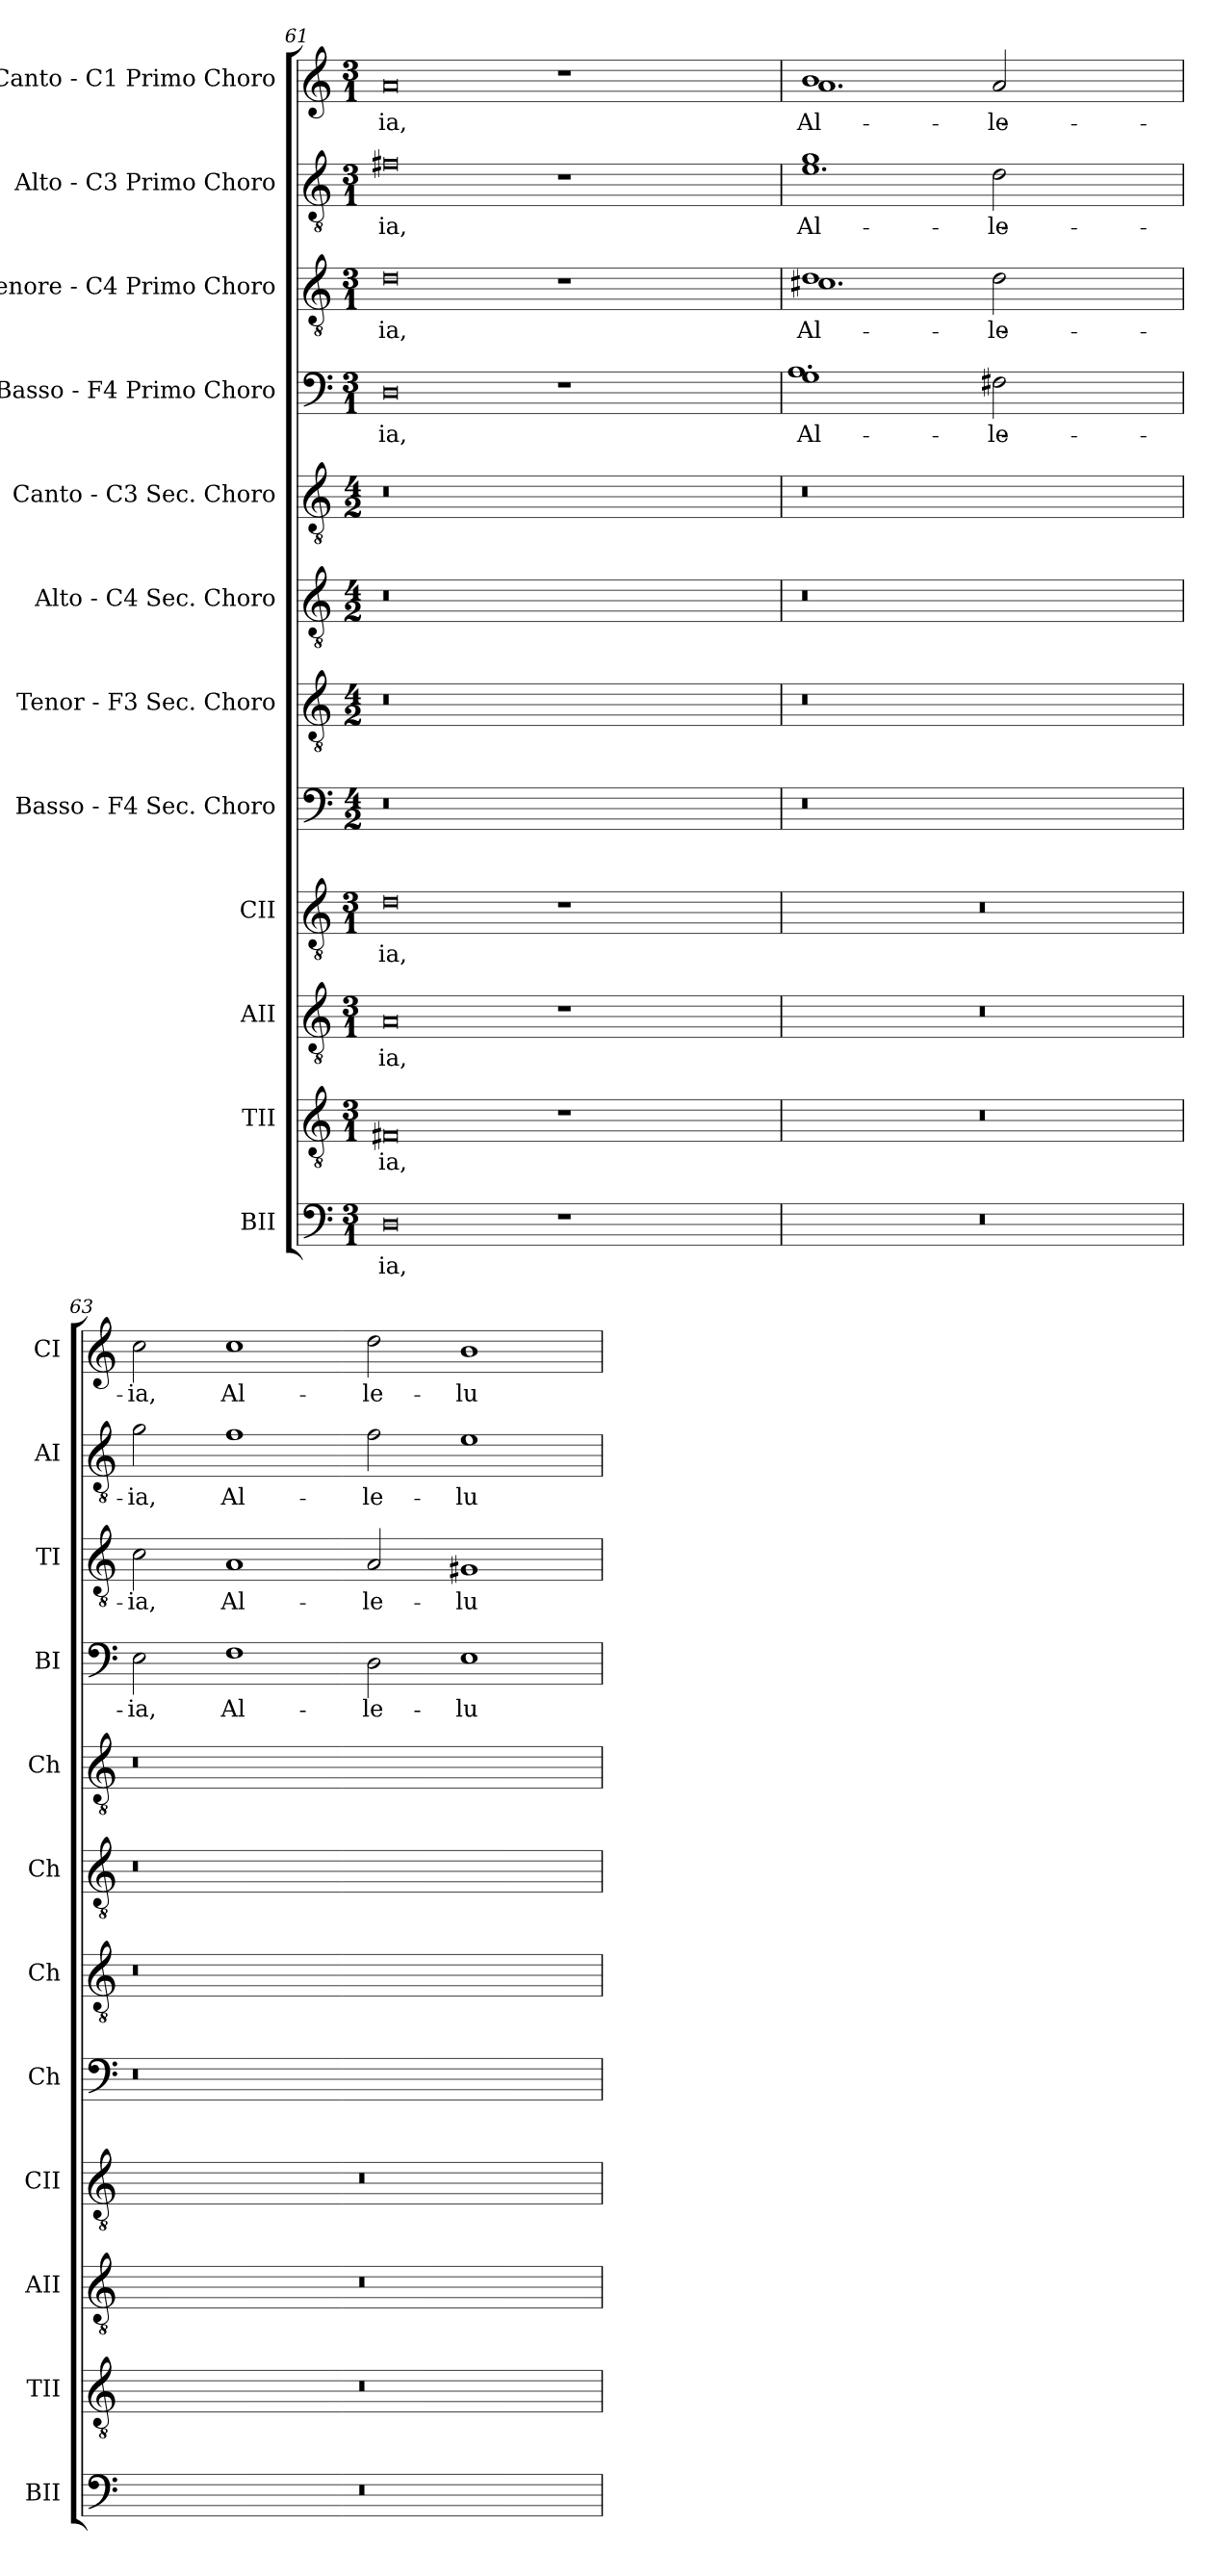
**kern	**text	**kern	**text	**kern	**text	**kern	**text	**kern	**kern	**kern	**kern	**kern	**text	**kern	**text	**kern	**text	**kern	**text
*part12	*part12	*part11	*part11	*part10	*part10	*part9	*part9	*part8	*part7	*part6	*part5	*part4	*part4	*part3	*part3	*part2	*part2	*part1	*part1
*staff12	*staff12	*staff11	*staff11	*staff10	*staff10	*staff9	*staff9	*staff8	*staff7	*staff6	*staff5	*staff4	*staff4	*staff3	*staff3	*staff2	*staff2	*staff1	*staff1
*I"BII	*	*I"TII	*	*I"AII	*	*I"CII	*	*I"Basso - F4  Sec. Choro	*I"Tenor - F3  Sec. Choro	*I"Alto - C4  Sec. Choro	*I"Canto - C3  Sec. Choro	*I"Basso - F4  Primo Choro	*	*I"Tenore - C4  Primo Choro	*	*I"Alto - C3  Primo Choro	*	*I"Canto - C1  Primo Choro	*
*I'BII	*	*I'TII	*	*I'AII	*	*I'CII	*	*I'Ch	*I'Ch	*I'Ch	*I'Ch	*I'BI	*	*I'TI	*	*I'AI	*	*I'CI	*
*clefF4	*	*clefGv2	*	*clefGv2	*	*clefGv2	*	*clefF4	*clefGv2	*clefGv2	*clefGv2	*clefF4	*	*clefGv2	*	*clefGv2	*	*clefG2	*
*M3/1	*	*M3/1	*	*M3/1	*	*M3/1	*	*M4/2	*M4/2	*M4/2	*M4/2	*M3/1	*	*M3/1	*	*M3/1	*	*M3/1	*
=61	=61	=61	=61	=61	=61	=61	=61	=61	=61	=61	=61	=61	=61	=61	=61	=61	=61	=61	=61
!	!LO:LY:b:cj	!	!LO:LY:b:cj	!	!LO:LY:b:cj	!	!LO:LY:b:cj	!	!	!	!	!	!LO:LY:b:cj	!	!LO:LY:b:cj	!	!LO:LY:b:cj	!	!LO:LY:b:cj
0D	-ia,	0F#X	-ia,	0A	-ia,	0d	-ia,	0r	0r	0r	0r	0D	-ia,	0d	-ia,	0f#X	-ia,	0a	-ia,
!LO:N:vis=1	!	!LO:N:vis=1	!	!LO:N:vis=1	!	!LO:N:vis=1	!	!	!	!	!	!LO:N:vis=1	!	!LO:N:vis=1	!	!LO:N:vis=1	!	!LO:N:vis=1	!
0.r	.	0.r	.	0.r	.	0.r	.	0.ryy	0.ryy	0.ryy	0.ryy	0.r	.	0.r	.	0.r	.	0.r	.
=62	=62	=62	=62	=62	=62	=62	=62	=62	=62	=62	=62	=62	=62	=62	=62	=62	=62	=62	=62
!	!	!	!	!	!	!	!	!	!	!	!	!	!LO:LY:b:rj	!	!	!	!	!	!
*	*	*	*	*	*	*	*	*	*	*	*	*^	*	*	*	*	*	*	*
!	!	!	!	!	!	!	!	!	!	!	!	!	!	!LO:LY:b:cj	!	!LO:LY:b:rj	!	!	!	!
*	*	*	*	*	*	*	*	*	*	*	*	*	*	*	*^	*	*	*	*	*
!	!	!	!	!	!	!	!	!	!	!	!	!	!	!	!	!	!LO:LY:b:cj	!	!LO:LY:b:rj	!	!
*	*	*	*	*	*	*	*	*	*	*	*	*	*	*	*	*	*	*^	*	*	*
!	!	!	!	!	!	!	!	!	!	!	!	!	!	!	!	!	!	!	!	!LO:LY:b:cj	!	!LO:LY:b:rj
*	*	*	*	*	*	*	*	*	*	*	*	*	*	*	*	*	*	*	*	*	*^	*
!	!	!	!	!	!	!	!	!	!	!	!	!	!	!	!	!	!	!	!	!	!	!	!LO:LY:b:cj
0.r	.	0.r	.	0.r	.	0.r	.	0r	0r	0r	0r	1G	1.A	Al-	1d	1.c#X	Al-	1g	1.e	Al-	1b	1.a	Al-
.	.	.	.	.	.	.	.	.	.	.	.	1ryy	.	.	1ryy	.	.	1ryy	.	.	1ryy	.	.
!	!	!	!	!	!	!	!	!	!	!	!	!	!	!LO:LY:b	!	!	!LO:LY:b	!	!	!LO:LY:b	!	!	!LO:LY:b
.	.	.	.	.	.	.	.	.	.	.	.	.	2F#X\	-le-	.	2d\	-le-	.	2d\	-le-	.	2a/	-le-
.	.	.	.	.	.	.	.	1ryy	1ryy	1ryy	1ryy	1ryy	1ryy	.	1ryy	1ryy	.	1ryy	1ryy	.	1ryy	1ryy	.
=63	=63	=63	=63	=63	=63	=63	=63	=63	=63	=63	=63	=63	=63	=63	=63	=63	=63	=63	=63	=63	=63	=63	=63
!	!	!	!	!	!	!	!	!	!	!	!	!	!	!LO:LY:b:cj	!	!	!LO:LY:b:cj	!	!	!LO:LY:b:cj	!	!	!LO:LY:b:cj
*	*	*	*	*	*	*	*	*	*	*	*	*v	*v	*	*	*	*	*v	*v	*	*v	*v	*
*	*	*	*	*	*	*	*	*	*	*	*	*	*	*v	*v	*	*	*	*	*
0.r	.	0.r	.	0.r	.	0.r	.	0r	0r	0r	0r	2E\	-ia,	2c\	-ia,	2g\	-ia,	2cc\	-ia,
!	!	!	!	!	!	!	!	!	!	!	!	!	!LO:LY:b:cj	!	!LO:LY:b:cj	!	!LO:LY:b:cj	!	!LO:LY:b:cj
.	.	.	.	.	.	.	.	.	.	.	.	1F	Al-	1A	Al-	1f	Al-	1cc	Al-
!	!	!	!	!	!	!	!	!	!	!	!	!	!LO:LY:b:cj	!	!LO:LY:b:cj	!	!LO:LY:b:cj	!	!LO:LY:b:cj
.	.	.	.	.	.	.	.	.	.	.	.	2D\	-le-	2A/	-le-	2f\	-le-	2dd\	-le-
!	!	!	!	!	!	!	!	!	!	!	!	!	!LO:LY:b:cj	!	!LO:LY:b:cj	!	!LO:LY:b:cj	!	!LO:LY:b:cj
.	.	.	.	.	.	.	.	1ryy	1ryy	1ryy	1ryy	1E	-lu-	1G#X	-lu-	1e	-lu-	1b	-lu-
=	=	=	=	=	=	=	=	=	=	=	=	=	=	=	=	=	=	=	=
*-	*-	*-	*-	*-	*-	*-	*-	*-	*-	*-	*-	*-	*-	*-	*-	*-	*-	*-	*-
